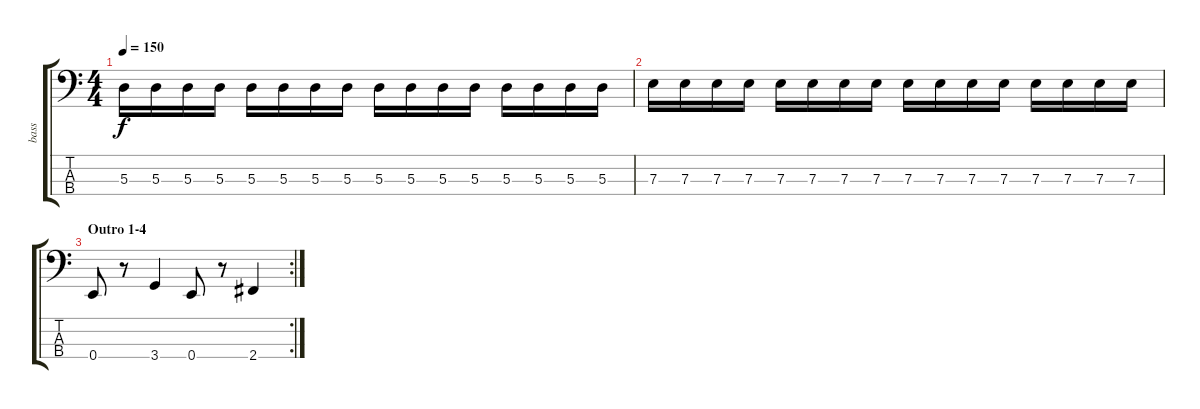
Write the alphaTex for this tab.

\track ("bass" "bass") {instrument electricbassfinger}
\staff {score tabs}
\tuning (G2 D2 A1 E1) {hide}
\ts (4 4)
\tempo 150
\clef f4
\ks c
5.3.16{dy f} 5.3.16 5.3.16 5.3.16 5.3.16 5.3.16 5.3.16 5.3.16 5.3.16 5.3.16 5.3.16 5.3.16 5.3.16 5.3.16 5.3.16 5.3.16 |
7.3.16 7.3.16 7.3.16 7.3.16 7.3.16 7.3.16 7.3.16 7.3.16 7.3.16 7.3.16 7.3.16 7.3.16 7.3.16 7.3.16 7.3.16 7.3.16 |
\rc 2
\section ("" "Outro 1-4")
0.4.8 r.8 3.4.4 0.4.8 r.8 2.4.4
